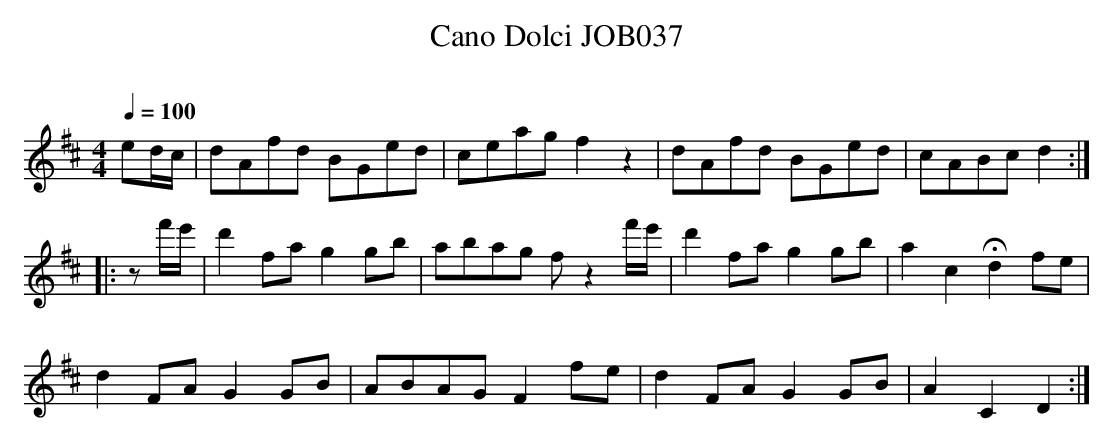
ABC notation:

X:1
T:Cano Dolci JOB037
M:4/4
L:1/8
O:
Q:1/4=100
K:D
ed/c/|dAfd BGed|ceag f2z2|dAfd BGed|cABc d2:|
|:zf'/e'/|d'2fa g2 gb|abag f z2 f'/e'/|d'2 fa g2 gb|a2c2Hd2 fe|
d2 FA G2 GB|ABAG F2 fe|d2 FA G2 GB|A2C2D2:|
